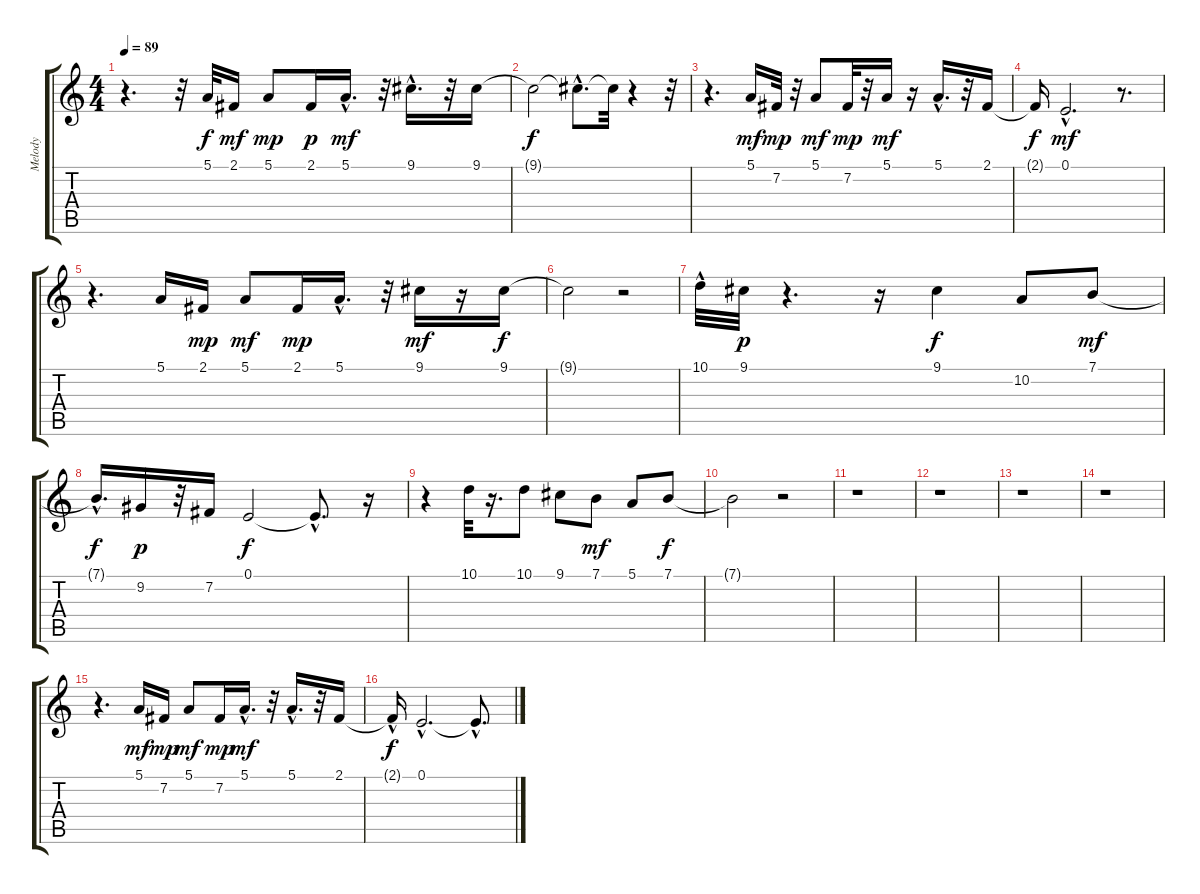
\track ("Melody" "Melody") {instrument electricgrandpiano}
\staff {score tabs}
\tuning (E4 B3 G3 D3 A2 E2) {hide}
\ts (4 4)
\tempo 89
\clef g2
\ks c
r.4{d dy f} r.32 5.1.32 2.1.16{dy mf} 5.1.8{dy mp} 2.1.16{dy p} 5.1{hac}.16{d dy mf} r.32 9.1{hac}.16{d} r.32 9.1.16 |
9.1{t}.2{dy f} 9.1{hac t}.8{d} 9.1{t}.32 r.4 r.32 |
r.4{d} 5.1.16{dy mf} 7.2.32{dy mp} r.32 5.1.8{dy mf} 7.2.32{dy mp} r.32 5.1.16{dy mf} r.16 5.1{hac}.16{d} r.32 2.1.16 |
2.1{t}.16{dy f} 0.1{hac}.2{d dy mf} r.8{d} |
r.4{d} 5.1.16 2.1.16{dy mp} 5.1.8{dy mf} 2.1.16{dy mp} 5.1{hac}.16{d} r.32 9.1.16{dy mf} r.16 9.1.16{dy f} |
9.1{t}.2 r.2 |
10.1{hac}.32 9.1.32{dy p} r.4{d} r.16 9.1.4{dy f} 10.2.8 7.1.8{dy mf} |
7.1{hac t}.16{d dy f} 9.2.16{dy p} r.32 7.2.16 0.1.2{dy f} 0.1{hac t}.8{d} r.16 |
r.4 10.1.32 r.16{d} 10.1.8 9.1.8 7.1.8{dy mf} 5.1.8 7.1.8{dy f} |
7.1{t}.2 r.2 |
r.1 |
r.1 |
r.1 |
r.1 |
r.4{d} 5.1.16{dy mf} 7.2.16{dy mp} 5.1.8{dy mf} 7.2.16{dy mp} 5.1{hac}.16{d dy mf} r.32 5.1{hac}.16{d} r.32 2.1.16 |
2.1{hac t}.16{dy f} 0.1{hac}.2{d} 0.1{hac t}.8{d}
